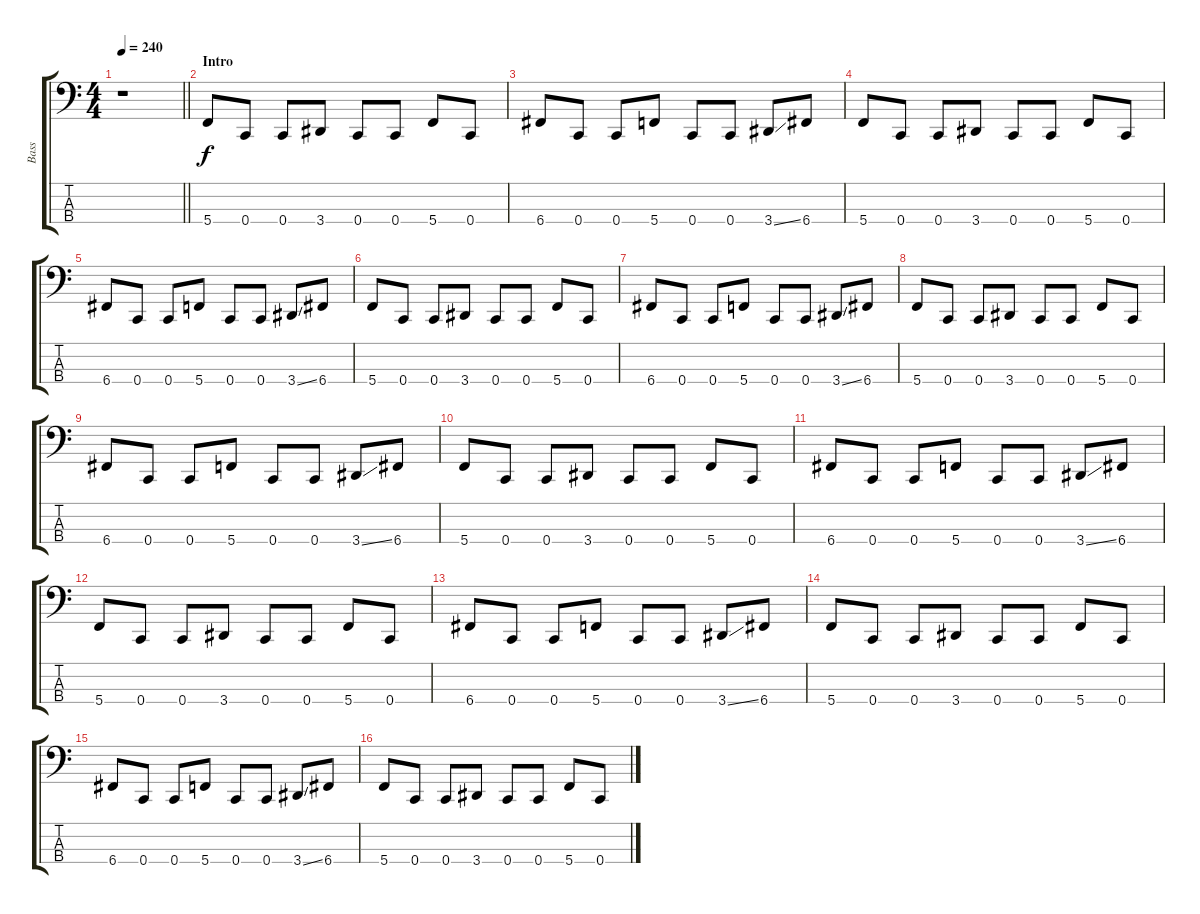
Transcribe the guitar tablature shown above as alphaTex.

\track ("Bass" "Bass") {instrument electricbassfinger}
\staff {score tabs}
\tuning (Eb2 Bb1 F1 C1) {hide}
\ts (4 4)
\tempo 240
\clef f4
\barLineRight lightlight
\ks c
r.1{dy f instrument electricbassfinger} |
\section ("" "Intro")
5.4.8 0.4.8 0.4.8 3.4.8 0.4.8 0.4.8 5.4.8 0.4.8 |
6.4.8 0.4.8 0.4.8 5.4.8 0.4.8 0.4.8 3.4{ss}.8 6.4.8 |
5.4.8 0.4.8 0.4.8 3.4.8 0.4.8 0.4.8 5.4.8 0.4.8 |
6.4.8 0.4.8 0.4.8 5.4.8 0.4.8 0.4.8 3.4{ss}.8 6.4.8 |
5.4.8 0.4.8 0.4.8 3.4.8 0.4.8 0.4.8 5.4.8 0.4.8 |
6.4.8 0.4.8 0.4.8 5.4.8 0.4.8 0.4.8 3.4{ss}.8 6.4.8 |
5.4.8 0.4.8 0.4.8 3.4.8 0.4.8 0.4.8 5.4.8 0.4.8 |
6.4.8 0.4.8 0.4.8 5.4.8 0.4.8 0.4.8 3.4{ss}.8 6.4.8 |
5.4.8 0.4.8 0.4.8 3.4.8 0.4.8 0.4.8 5.4.8 0.4.8 |
6.4.8 0.4.8 0.4.8 5.4.8 0.4.8 0.4.8 3.4{ss}.8 6.4.8 |
5.4.8 0.4.8 0.4.8 3.4.8 0.4.8 0.4.8 5.4.8 0.4.8 |
6.4.8 0.4.8 0.4.8 5.4.8 0.4.8 0.4.8 3.4{ss}.8 6.4.8 |
5.4.8 0.4.8 0.4.8 3.4.8 0.4.8 0.4.8 5.4.8 0.4.8 |
6.4.8 0.4.8 0.4.8 5.4.8 0.4.8 0.4.8 3.4{ss}.8 6.4.8 |
5.4.8 0.4.8 0.4.8 3.4.8 0.4.8 0.4.8 5.4.8 0.4.8
